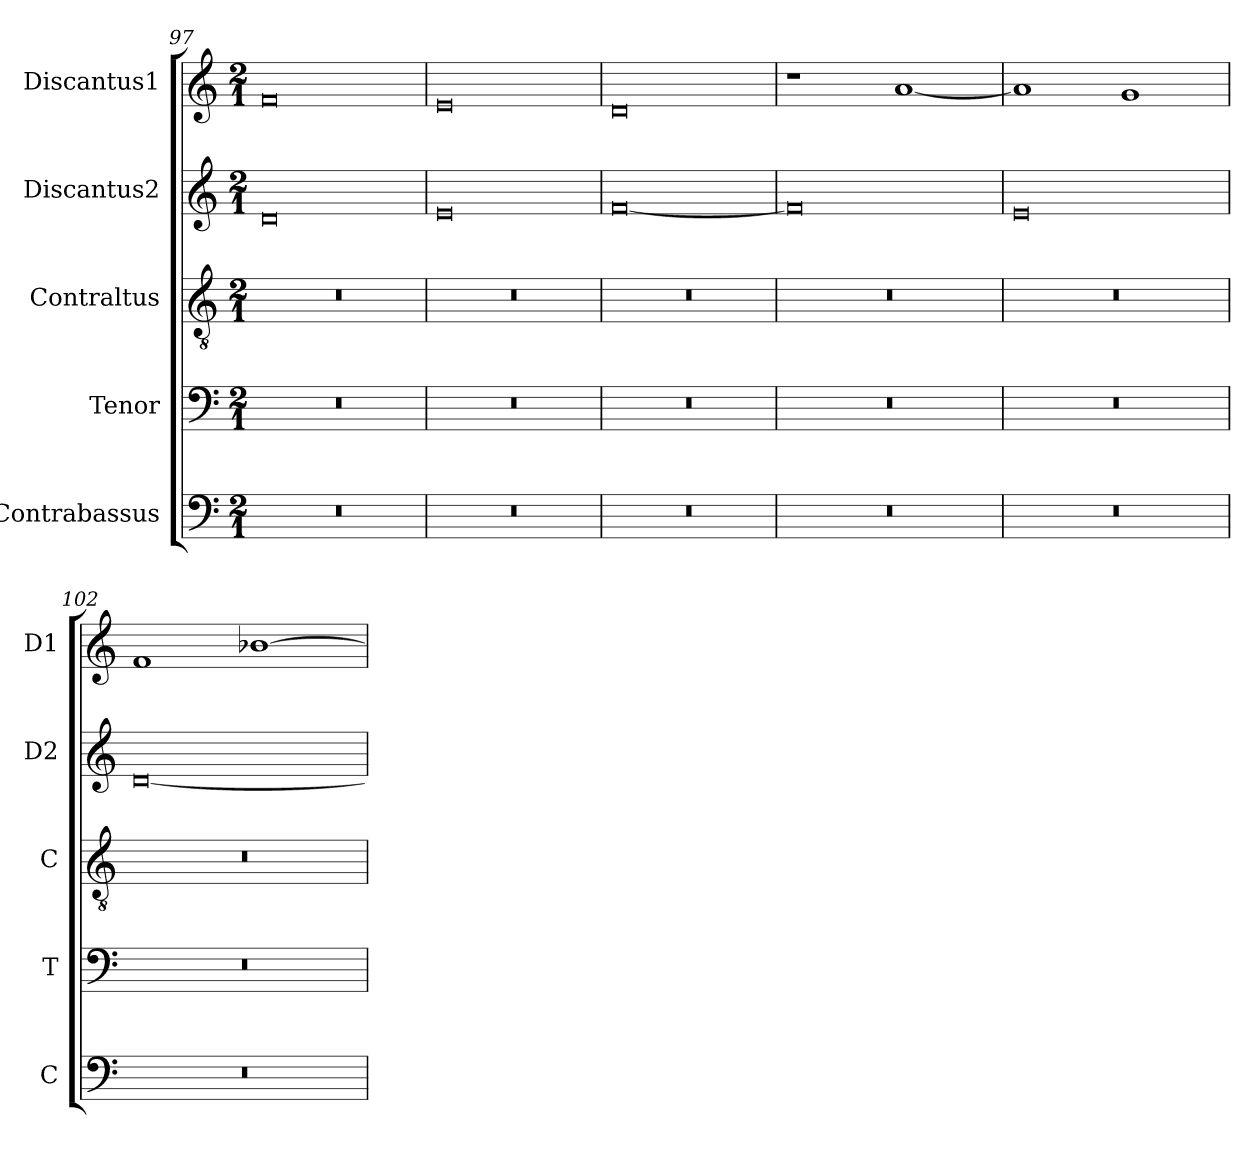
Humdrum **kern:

**kern	**kern	**kern	**kern	**kern
*part5	*part4	*part3	*part2	*part1
*staff5	*staff4	*staff3	*staff2	*staff1
*I"Contrabassus	*I"Tenor	*I"Contraltus	*I"Discantus2	*I"Discantus1
*I'C	*I'T	*I'C	*I'D2	*I'D1
*clefF4	*clefF4	*clefGv2	*clefG2	*clefG2
*k[]	*k[]	*k[]	*k[]	*k[]
*M2/1	*M2/1	*M2/1	*M2/1	*M2/1
=97	=97	=97	=97	=97
0r	0r	0r	0d	0f
=98	=98	=98	=98	=98
0r	0r	0r	0e	0e
=99	=99	=99	=99	=99
0r	0r	0r	[0f	0d
=100	=100	=100	=100	=100
0r	0r	0r	0f]	1r
.	.	.	.	[1a
=101	=101	=101	=101	=101
0r	0r	0r	0e	1a]
.	.	.	.	1g
=102	=102	=102	=102	=102
0r	0r	0r	[0d	1f
.	.	.	.	[1b-X
=	=	=	=	=
*-	*-	*-	*-	*-
